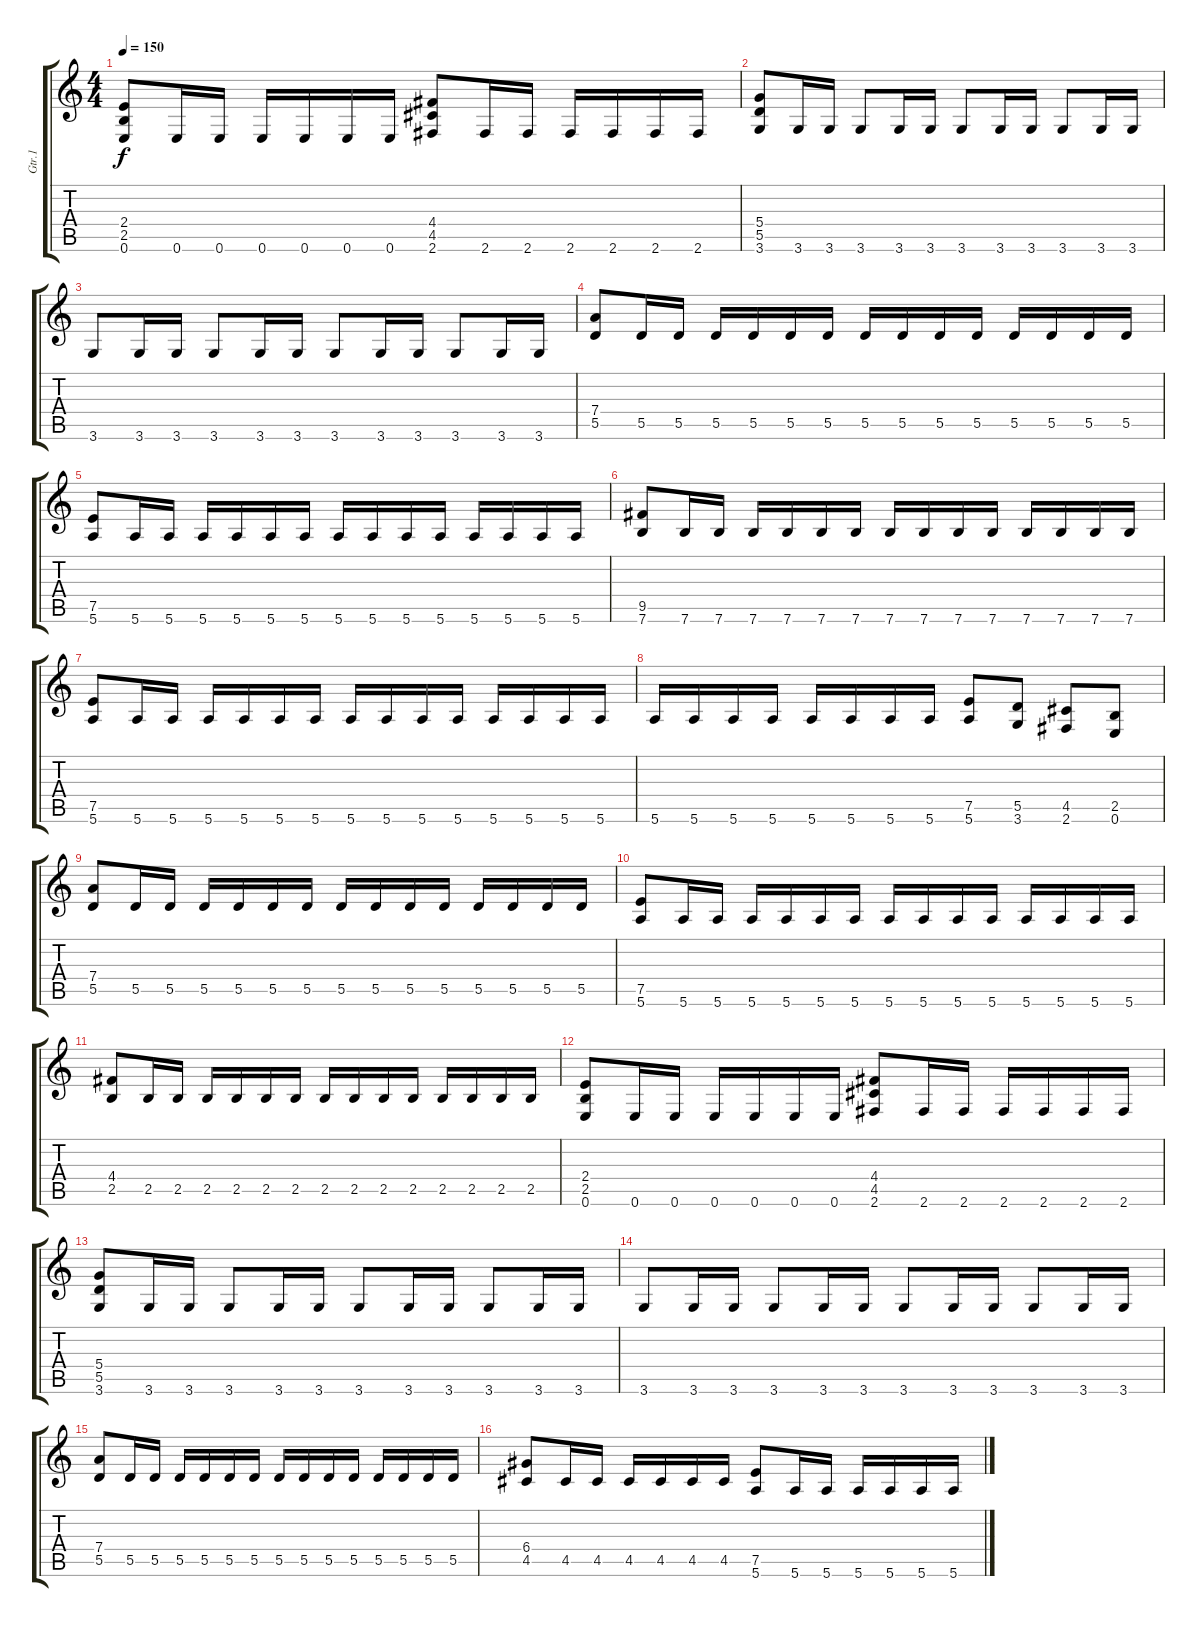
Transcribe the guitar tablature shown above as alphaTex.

\track ("Gtr.1" "Gtr.1") {instrument distortionguitar}
\staff {score tabs}
\tuning (E4 B3 G3 D3 A2 E2) {hide}
\ts (4 4)
\tempo 150
\clef g2
\ks c
(2.4 2.5 0.6).8{dy f} 0.6.16 0.6.16 0.6.16 0.6.16 0.6.16 0.6.16 (4.4 4.5 2.6).8 2.6.16 2.6.16 2.6.16 2.6.16 2.6.16 2.6.16 |
(5.4 5.5 3.6).8 3.6.16 3.6.16 3.6.8 3.6.16 3.6.16 3.6.8 3.6.16 3.6.16 3.6.8 3.6.16 3.6.16 |
3.6.8 3.6.16 3.6.16 3.6.8 3.6.16 3.6.16 3.6.8 3.6.16 3.6.16 3.6.8 3.6.16 3.6.16 |
(7.4 5.5).8 5.5.16 5.5.16 5.5.16 5.5.16 5.5.16 5.5.16 5.5.16 5.5.16 5.5.16 5.5.16 5.5.16 5.5.16 5.5.16 5.5.16 |
(7.5 5.6).8 5.6.16 5.6.16 5.6.16 5.6.16 5.6.16 5.6.16 5.6.16 5.6.16 5.6.16 5.6.16 5.6.16 5.6.16 5.6.16 5.6.16 |
(9.5 7.6).8 7.6.16 7.6.16 7.6.16 7.6.16 7.6.16 7.6.16 7.6.16 7.6.16 7.6.16 7.6.16 7.6.16 7.6.16 7.6.16 7.6.16 |
(7.5 5.6).8 5.6.16 5.6.16 5.6.16 5.6.16 5.6.16 5.6.16 5.6.16 5.6.16 5.6.16 5.6.16 5.6.16 5.6.16 5.6.16 5.6.16 |
5.6.16 5.6.16 5.6.16 5.6.16 5.6.16 5.6.16 5.6.16 5.6.16 (7.5 5.6).8 (5.5 3.6).8 (4.5 2.6).8 (2.5 0.6).8 |
(7.4 5.5).8 5.5.16 5.5.16 5.5.16 5.5.16 5.5.16 5.5.16 5.5.16 5.5.16 5.5.16 5.5.16 5.5.16 5.5.16 5.5.16 5.5.16 |
(7.5 5.6).8 5.6.16 5.6.16 5.6.16 5.6.16 5.6.16 5.6.16 5.6.16 5.6.16 5.6.16 5.6.16 5.6.16 5.6.16 5.6.16 5.6.16 |
(4.4 2.5).8 2.5.16 2.5.16 2.5.16 2.5.16 2.5.16 2.5.16 2.5.16 2.5.16 2.5.16 2.5.16 2.5.16 2.5.16 2.5.16 2.5.16 |
(2.4 2.5 0.6).8 0.6.16 0.6.16 0.6.16 0.6.16 0.6.16 0.6.16 (4.4 4.5 2.6).8 2.6.16 2.6.16 2.6.16 2.6.16 2.6.16 2.6.16 |
(5.4 5.5 3.6).8 3.6.16 3.6.16 3.6.8 3.6.16 3.6.16 3.6.8 3.6.16 3.6.16 3.6.8 3.6.16 3.6.16 |
3.6.8 3.6.16 3.6.16 3.6.8 3.6.16 3.6.16 3.6.8 3.6.16 3.6.16 3.6.8 3.6.16 3.6.16 |
(7.4 5.5).8 5.5.16 5.5.16 5.5.16 5.5.16 5.5.16 5.5.16 5.5.16 5.5.16 5.5.16 5.5.16 5.5.16 5.5.16 5.5.16 5.5.16 |
(6.4 4.5).8 4.5.16 4.5.16 4.5.16 4.5.16 4.5.16 4.5.16 (7.5 5.6).8 5.6.16 5.6.16 5.6.16 5.6.16 5.6.16 5.6.16
